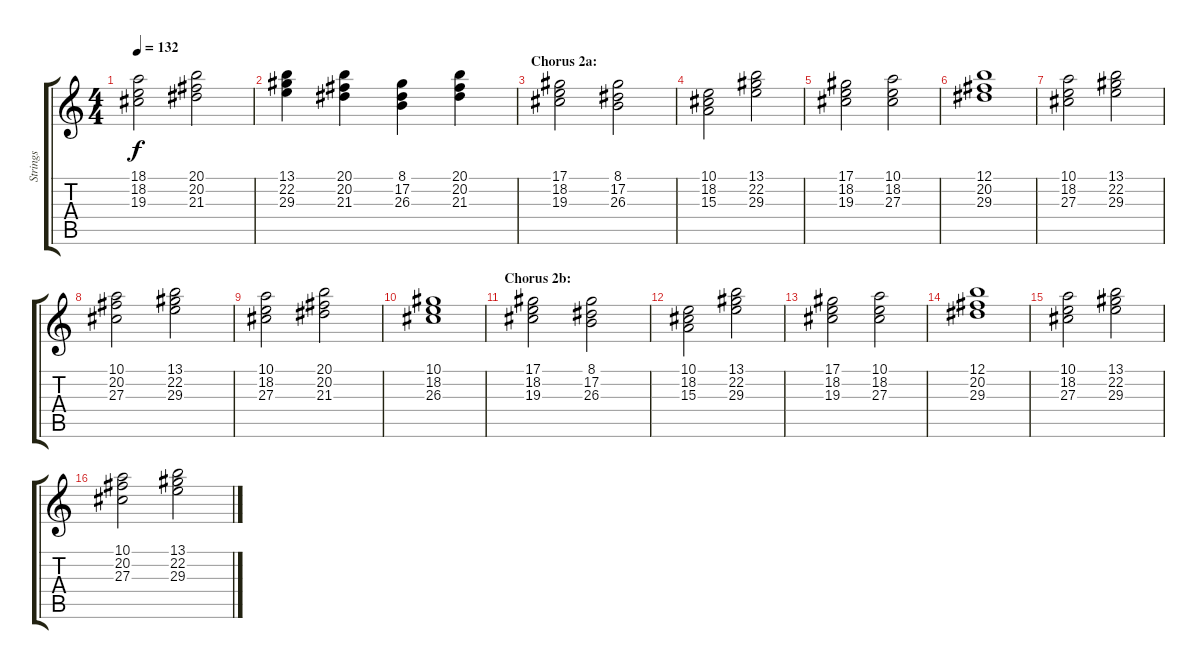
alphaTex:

\track ("Strings" "Strings") {instrument stringensemble1}
\staff {score tabs}
\tuning (Eb4 Bb3 Gb3 Db3 Ab2 Eb2) {hide}
\ts (4 4)
\tempo 132
\clef g2
\ks c
(18.1 18.2 19.3).2{dy f} (20.1 20.2 21.3).2 |
(13.1 22.2 29.3).4 (20.1 20.2 21.3).4 (8.1 17.2 26.3).4 (20.1 20.2 21.3).4 |
\section ("" "Chorus 2a:")
(17.1 18.2 19.3).2 (8.1 17.2 26.3).2 |
(10.1 18.2 15.3).2 (13.1 22.2 29.3).2 |
(17.1 18.2 19.3).2 (10.1 18.2 27.3).2 |
(12.1 20.2 29.3).1 |
(10.1 18.2 27.3).2 (13.1 22.2 29.3).2 |
(10.1 20.2 27.3).2 (13.1 22.2 29.3).2 |
(10.1 18.2 27.3).2 (20.1 20.2 21.3).2 |
(10.1 18.2 26.3).1 |
\section ("" "Chorus 2b:")
(17.1 18.2 19.3).2 (8.1 17.2 26.3).2 |
(10.1 18.2 15.3).2 (13.1 22.2 29.3).2 |
(17.1 18.2 19.3).2 (10.1 18.2 27.3).2 |
(12.1 20.2 29.3).1 |
(10.1 18.2 27.3).2 (13.1 22.2 29.3).2 |
(10.1 20.2 27.3).2 (13.1 22.2 29.3).2
